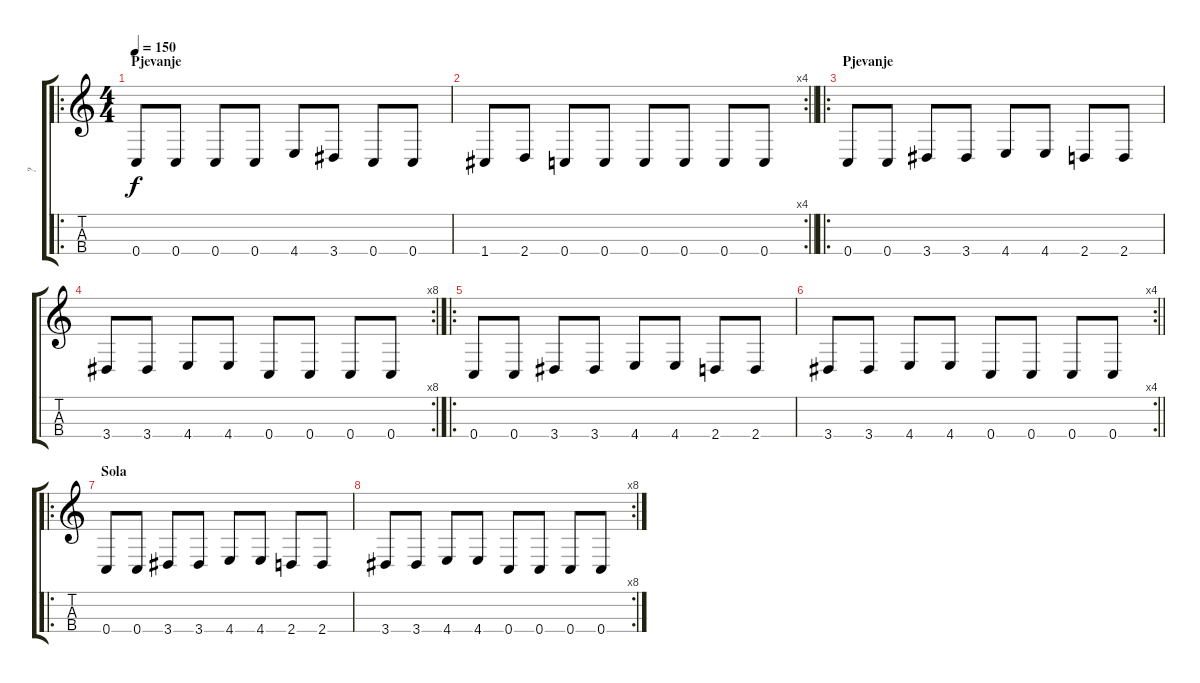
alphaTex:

\track ("?" "?") {instrument electricbasspick}
\staff {score tabs}
\tuning (F3 C3 G2 C2) {hide}
\ro
\ts (4 4)
\section ("" "Pjevanje")
\tempo 150
\clef g2
\ks c
0.4.8{dy f} 0.4.8 0.4.8 0.4.8 4.4.8 3.4.8 0.4.8 0.4.8 |
\rc 4
\barLineRight lightlight
1.4.8 2.4.8 0.4.8 0.4.8 0.4.8 0.4.8 0.4.8 0.4.8 |
\ro
\section ("" "Pjevanje")
0.4.8 0.4.8 3.4.8 3.4.8 4.4.8 4.4.8 2.4.8 2.4.8 |
\rc 8
3.4.8 3.4.8 4.4.8 4.4.8 0.4.8 0.4.8 0.4.8 0.4.8 |
\ro
0.4.8 0.4.8 3.4.8 3.4.8 4.4.8 4.4.8 2.4.8 2.4.8 |
\rc 4
\barLineRight lightlight
3.4.8 3.4.8 4.4.8 4.4.8 0.4.8 0.4.8 0.4.8 0.4.8 |
\ro
\section ("" "Sola")
0.4.8 0.4.8 3.4.8 3.4.8 4.4.8 4.4.8 2.4.8 2.4.8 |
\rc 8
3.4.8 3.4.8 4.4.8 4.4.8 0.4.8 0.4.8 0.4.8 0.4.8
